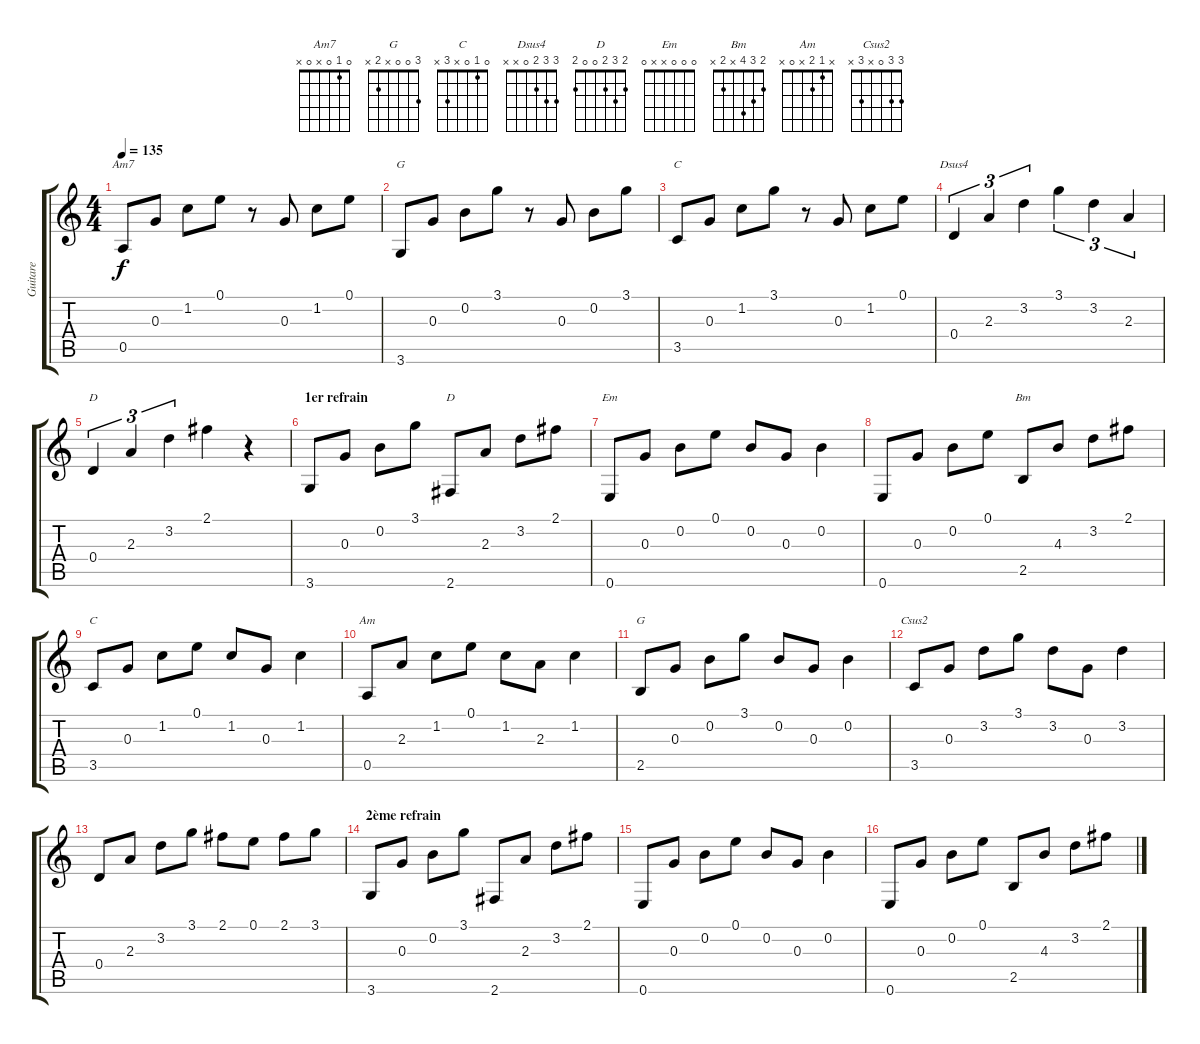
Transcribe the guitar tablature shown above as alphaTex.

\track ("Guitare" "Guitare") {instrument acousticguitarsteel}
\staff {score tabs}
\tuning (E4 B3 G3 D3 A2 E2) {hide}
\chord ("Am7" 0 1 0 x 0 x)
\chord ("G" 3 0 0 x x 3)
\chord ("C" 3 1 0 x 3 x)
\chord ("Dsus4" 3 3 2 0 x x)
\chord ("D" 2 3 2 0 x x)
\chord ("D" 2 3 2 0 0 2)
\chord ("Em" 0 0 0 x x 0)
\chord ("Bm" 2 3 4 x 2 x)
\chord ("C" 0 1 0 x 3 x)
\chord ("Am" x 1 2 x 0 x)
\chord ("G" 3 0 0 x 2 x)
\chord ("Csus2" 3 3 0 x 3 x)
\ts (4 4)
\tempo 135
\clef g2
\ks c
0.5.8{ch "Am7" dy f} 0.3.8 1.2.8 0.1.8 r.8 0.3.8 1.2.8 0.1.8 |
3.6.8{ch "G"} 0.3.8 0.2.8 3.1.8 r.8 0.3.8 0.2.8 3.1.8 |
3.5.8{ch "C"} 0.3.8 1.2.8 3.1.8 r.8 0.3.8 1.2.8 0.1.8 |
0.4.4{tu (3 2) ch "Dsus4"} 2.3.4{tu (3 2)} 3.2.4{tu (3 2)} 3.1.4{tu (3 2)} 3.2.4{tu (3 2)} 2.3.4{tu (3 2)} |
0.4.4{tu (3 2) ch "D"} 2.3.4{tu (3 2)} 3.2.4{tu (3 2)} 2.1.4 r.4 |
\section ("" "1er refrain")
3.6.8 0.3.8 0.2.8 3.1.8 2.6.8{ch "D"} 2.3.8 3.2.8 2.1.8 |
0.6.8{ch "Em"} 0.3.8 0.2.8 0.1.8 0.2.8 0.3.8 0.2.4 |
0.6.8 0.3.8 0.2.8 0.1.8 2.5.8{ch "Bm"} 4.3.8 3.2.8 2.1.8 |
3.5.8{ch "C"} 0.3.8 1.2.8 0.1.8 1.2.8 0.3.8 1.2.4 |
0.5.8{ch "Am"} 2.3.8 1.2.8 0.1.8 1.2.8 2.3.8 1.2.4 |
2.5.8{ch "G"} 0.3.8 0.2.8 3.1.8 0.2.8 0.3.8 0.2.4 |
3.5.8{ch "Csus2"} 0.3.8 3.2.8 3.1.8 3.2.8 0.3.8 3.2.4 |
0.4.8 2.3.8 3.2.8 3.1.8 2.1.8 0.1.8 2.1.8 3.1.8 |
\section ("" "2ème refrain")
3.6.8 0.3.8 0.2.8 3.1.8 2.6.8 2.3.8 3.2.8 2.1.8 |
0.6.8 0.3.8 0.2.8 0.1.8 0.2.8 0.3.8 0.2.4 |
0.6.8 0.3.8 0.2.8 0.1.8 2.5.8 4.3.8 3.2.8 2.1.8
